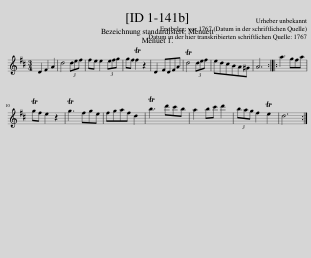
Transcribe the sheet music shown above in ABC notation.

X:1
L:1/8
M:3/4
I:linebreak $
K:D
V:1 treble
V:1
 D2 F2 A2 | d4 (3def | fe e2 (3efg | gf Tf2 z2 | D2 FDFA | %5
 Td4 (3def | edcBA^G | A6 :: a3 gfa |$ Tgf e2 z2 | %10
 Tg3 fge | fgaf d2 | Tb3 d'c'b | a2 bc' d'2 | (3bag f2 Te2 | %15
 d6 :| %16
